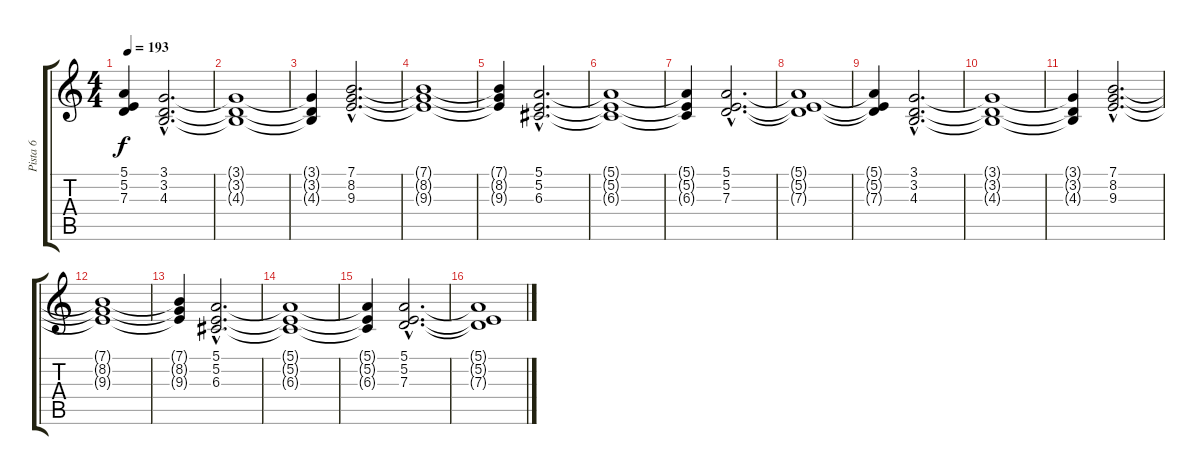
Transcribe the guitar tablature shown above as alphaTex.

\track ("Pista 6" "Pista 6") {instrument choiraahs}
\staff {score tabs}
\tuning (E4 B3 G3 D3 A2 E2) {hide}
\ts (4 4)
\tempo 193
\clef g2
\ks c
(5.1{t} 5.2{t} 7.3{t}).4{dy f} (3.1{hac} 3.2{hac} 4.3{hac}).2{d} |
(3.1{t} 3.2{t} 4.3{t}).1 |
(3.1{t} 3.2{t} 4.3{t}).4 (7.1{hac} 8.2{hac} 9.3{hac}).2{d} |
(7.1{t} 8.2{t} 9.3{t}).1 |
(7.1{t} 8.2{t} 9.3{t}).4 (5.1{hac} 5.2{hac} 6.3{hac}).2{d} |
(5.1{t} 5.2{t} 6.3{t}).1 |
(5.1{t} 5.2{t} 6.3{t}).4 (5.1{hac} 5.2{hac} 7.3{hac}).2{d} |
(5.1{t} 5.2{t} 7.3{t}).1 |
(5.1{t} 5.2{t} 7.3{t}).4 (3.1{hac} 3.2{hac} 4.3{hac}).2{d} |
(3.1{t} 3.2{t} 4.3{t}).1 |
(3.1{t} 3.2{t} 4.3{t}).4 (7.1{hac} 8.2{hac} 9.3{hac}).2{d} |
(7.1{t} 8.2{t} 9.3{t}).1 |
(7.1{t} 8.2{t} 9.3{t}).4 (5.1{hac} 5.2{hac} 6.3{hac}).2{d} |
(5.1{t} 5.2{t} 6.3{t}).1 |
(5.1{t} 5.2{t} 6.3{t}).4 (5.1{hac} 5.2{hac} 7.3{hac}).2{d} |
(5.1{t} 5.2{t} 7.3{t}).1
